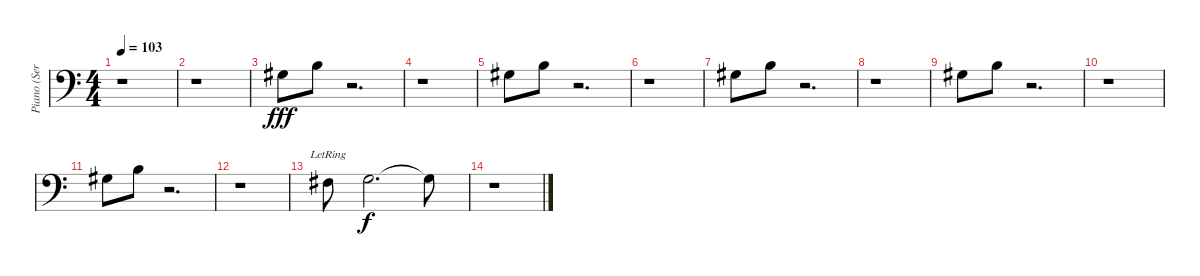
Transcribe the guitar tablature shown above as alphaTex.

\track ("Piano (Sergio Vega) (Staff 2)" "Piano (Ser") {instrument acousticgrandpiano}
\staff {score}
\tuning (E4 B3 G3 D3 A2 E2 B1) {hide}
\ts (4 4)
\tempo 103
\clef f4
\ks c
r.1{dy fff} |
r.1 |
1.3.8 0.2.8 r.2{d} |
r.1 |
1.3.8 0.2.8 r.2{d} |
r.1 |
1.3.8 0.2.8 r.2{d} |
r.1 |
1.3.8 0.2.8 r.2{d} |
r.1 |
1.3.8 0.2.8 r.2{d} |
r.1 |
4.4{lr}.8 0.3.2{d dy f} 0.3{t}.8 |
r.1
